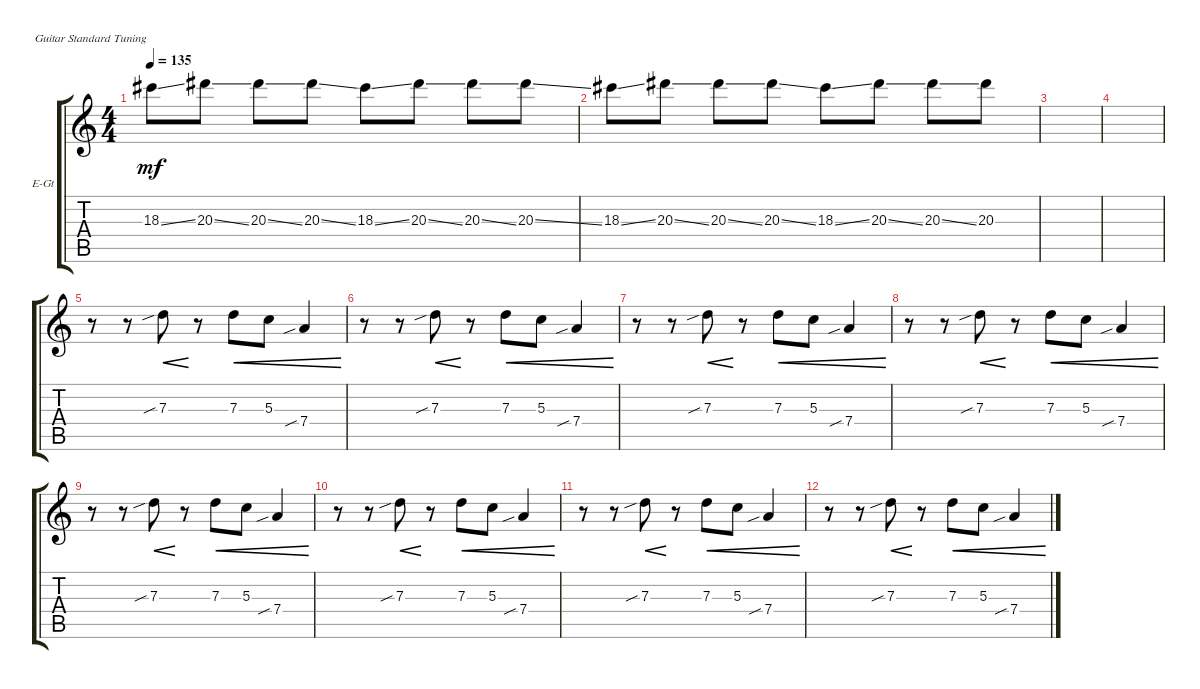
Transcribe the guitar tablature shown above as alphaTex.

\defaultSystemsLayout 4
\bracketExtendMode groupsimilarinstruments
\firstSystemTrackNameOrientation horizontal
\otherSystemsTrackNameOrientation horizontal
\track ("Electric Guitar" "E-Gt") {instrument overdrivenguitar}
\staff {score tabs}
\tuning (E4 B3 G3 D3 A2 E2)
\ts (4 4)
\tempo 135
\clef g2
\scale
0.333333
\ks c
18.3{ss}.8{dy mf} 20.3{ss}.8 20.3{ss}.8 20.3{ss}.8 18.3{ss}.8 20.3{ss}.8 20.3{ss}.8 20.3{ss}.8 |
18.3{ss}.8 20.3{ss}.8 20.3{ss}.8 20.3{ss}.8 18.3{ss}.8 20.3{ss}.8 20.3{ss}.8 20.3.8 |
|
|
r.8 r.8 7.3{sib}.8{cre} r.8 7.3.8{cre} 5.3.8{cre} 7.4{sib}.4{cre} |
r.8 r.8 7.3{sib}.8{cre} r.8 7.3.8{cre} 5.3.8{cre} 7.4{sib}.4{cre} |
r.8 r.8 7.3{sib}.8{cre} r.8 7.3.8{cre} 5.3.8{cre} 7.4{sib}.4{cre} |
r.8 r.8 7.3{sib}.8{cre} r.8 7.3.8{cre} 5.3.8{cre} 7.4{sib}.4{cre} |
r.8 r.8 7.3{sib}.8{cre} r.8 7.3.8{cre} 5.3.8{cre} 7.4{sib}.4{cre} |
r.8 r.8 7.3{sib}.8{cre} r.8 7.3.8{cre} 5.3.8{cre} 7.4{sib}.4{cre} |
r.8 r.8 7.3{sib}.8{cre} r.8 7.3.8{cre} 5.3.8{cre} 7.4{sib}.4{cre} |
r.8 r.8 7.3{sib}.8{cre} r.8 7.3.8{cre} 5.3.8{cre} 7.4{sib}.4{cre}
